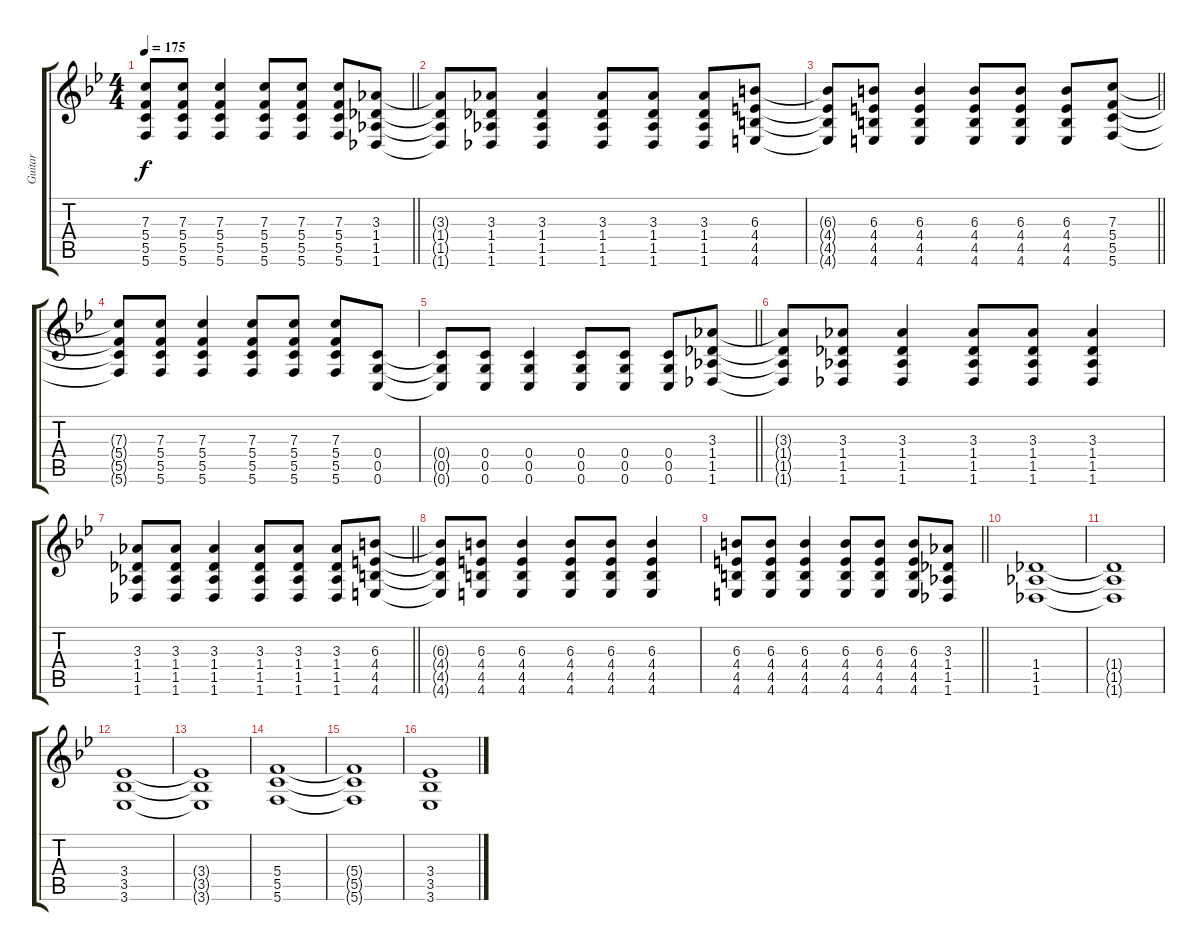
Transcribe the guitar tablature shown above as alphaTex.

\track ("Guitar" "Guitar") {instrument overdrivenguitar}
\staff {score tabs}
\tuning (D4 A3 F3 C3 G2 C2) {hide}
\ts (4 4)
\tempo 175
\clef g2
\barLineRight lightlight
\ks bb
(7.3{t} 5.4{t} 5.5{t} 5.6{t}).8{dy f} (7.3 5.4 5.5 5.6).8 (7.3 5.4 5.5 5.6).4 (7.3 5.4 5.5 5.6).8 (7.3 5.4 5.5 5.6).8 (7.3 5.4 5.5 5.6).8 (3.3 1.4 1.5 1.6).8 |
(3.3{t} 1.4{t} 1.5{t} 1.6{t}).8 (3.3 1.4 1.5 1.6).8 (3.3 1.4 1.5 1.6).4 (3.3 1.4 1.5 1.6).8 (3.3 1.4 1.5 1.6).8 (3.3 1.4 1.5 1.6).8 (6.3 4.4 4.5 4.6).8 |
\barLineRight lightlight
(6.3{t} 4.4{t} 4.5{t} 4.6{t}).8 (6.3 4.4 4.5 4.6).8 (6.3 4.4 4.5 4.6).4 (6.3 4.4 4.5 4.6).8 (6.3 4.4 4.5 4.6).8 (6.3 4.4 4.5 4.6).8 (7.3 5.4 5.5 5.6).8 |
(7.3{t} 5.4{t} 5.5{t} 5.6{t}).8 (7.3 5.4 5.5 5.6).8 (7.3 5.4 5.5 5.6).4 (7.3 5.4 5.5 5.6).8 (7.3 5.4 5.5 5.6).8 (7.3 5.4 5.5 5.6).8 (0.4 0.5 0.6).8 |
\barLineRight lightlight
(0.4{t} 0.5{t} 0.6{t}).8 (0.4 0.5 0.6).8 (0.4 0.5 0.6).4 (0.4 0.5 0.6).8 (0.4 0.5 0.6).8 (0.4 0.5 0.6).8 (3.3 1.4 1.5 1.6).8 |
(3.3{t} 1.4{t} 1.5{t} 1.6{t}).8 (3.3 1.4 1.5 1.6).8 (3.3 1.4 1.5 1.6).4 (3.3 1.4 1.5 1.6).8 (3.3 1.4 1.5 1.6).8 (3.3 1.4 1.5 1.6).4 |
\barLineRight lightlight
(3.3 1.4 1.5 1.6).8 (3.3 1.4 1.5 1.6).8 (3.3 1.4 1.5 1.6).4 (3.3 1.4 1.5 1.6).8 (3.3 1.4 1.5 1.6).8 (3.3 1.4 1.5 1.6).8 (6.3 4.4 4.5 4.6).8 |
(6.3{t} 4.4{t} 4.5{t} 4.6{t}).8 (6.3 4.4 4.5 4.6).8 (6.3 4.4 4.5 4.6).4 (6.3 4.4 4.5 4.6).8 (6.3 4.4 4.5 4.6).8 (6.3 4.4 4.5 4.6).4 |
\barLineRight lightlight
(6.3 4.4 4.5 4.6).8 (6.3 4.4 4.5 4.6).8 (6.3 4.4 4.5 4.6).4 (6.3 4.4 4.5 4.6).8 (6.3 4.4 4.5 4.6).8 (6.3 4.4 4.5 4.6).8 (3.3 1.4 1.5 1.6).8 |
(1.4 1.5 1.6).1 |
(1.4{t} 1.5{t} 1.6{t}).1 |
(3.4 3.5 3.6).1 |
(3.4{t} 3.5{t} 3.6{t}).1 |
(5.4 5.5 5.6).1 |
(5.4{t} 5.5{t} 5.6{t}).1 |
(3.4 3.5 3.6).1
